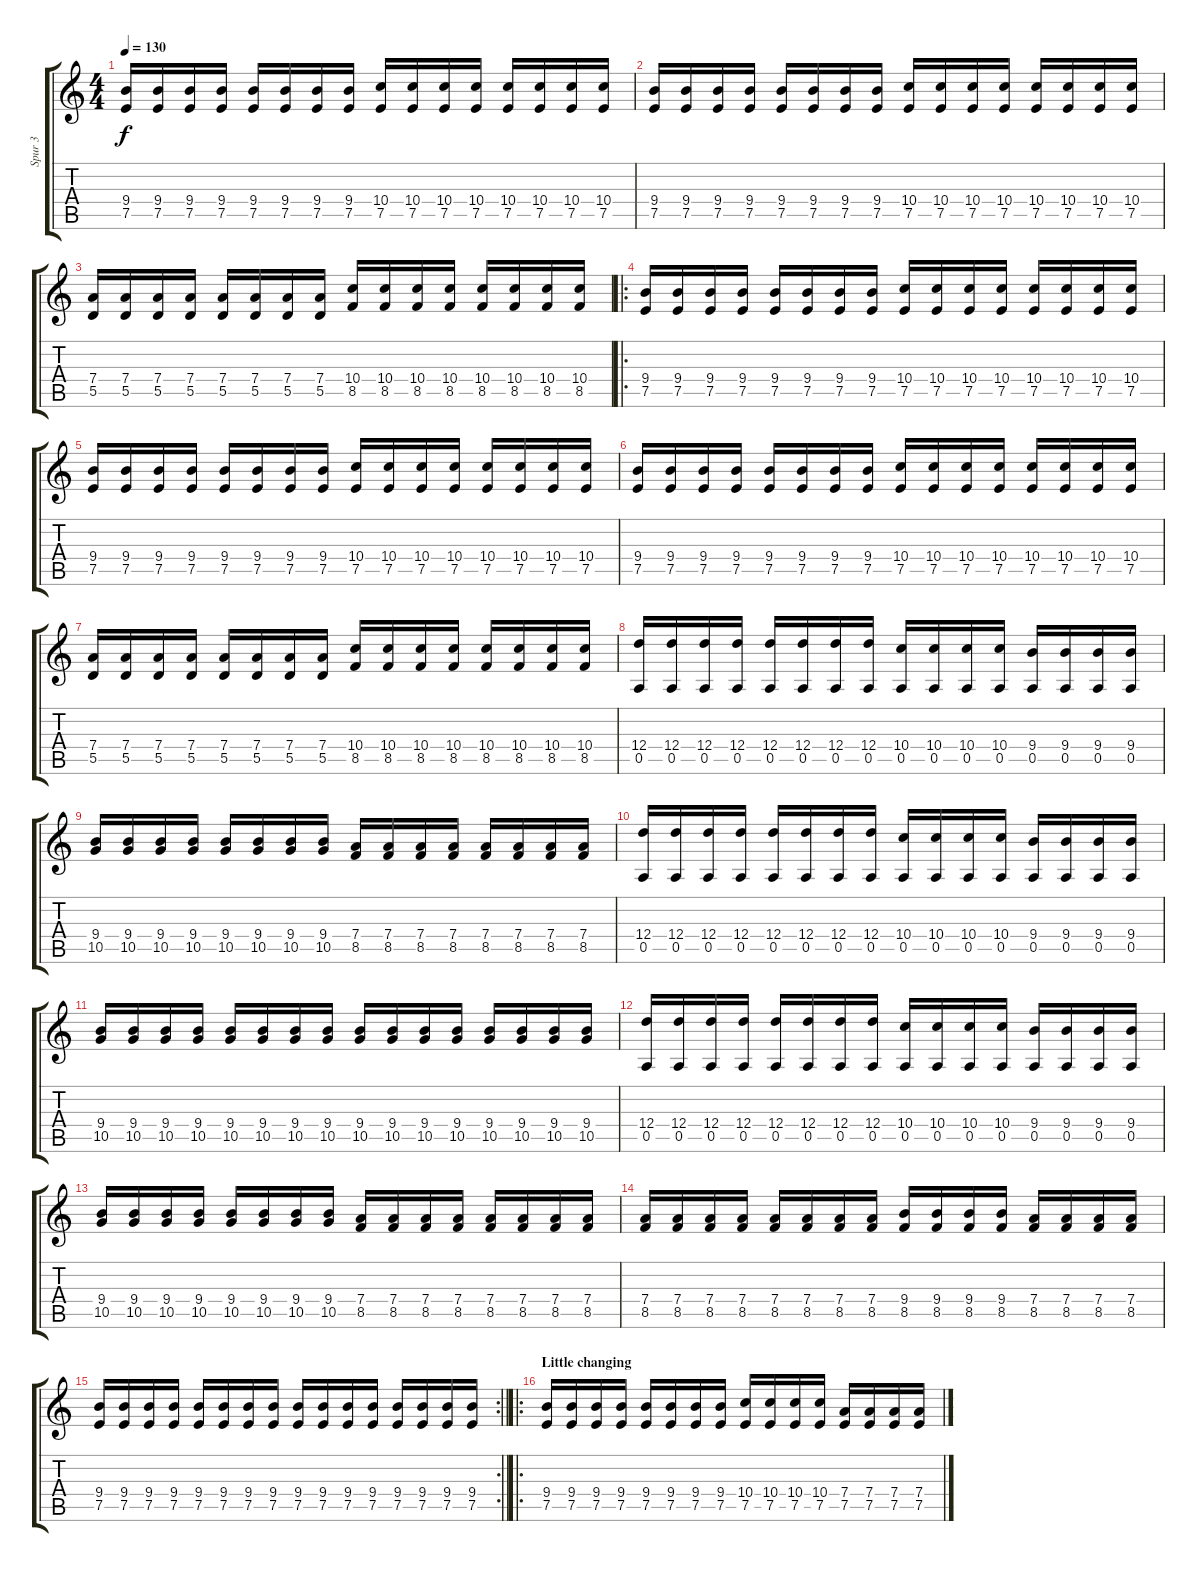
\track ("Spur 3" "Spur 3") {instrument distortionguitar}
\staff {score tabs}
\tuning (E4 B3 G3 D3 A2 E2) {hide}
\ts (4 4)
\tempo 130
\clef g2
\ks c
(9.4 7.5).16{dy f} (9.4 7.5).16 (9.4 7.5).16 (9.4 7.5).16 (9.4 7.5).16 (9.4 7.5).16 (9.4 7.5).16 (9.4 7.5).16 (10.4 7.5).16 (10.4 7.5).16 (10.4 7.5).16 (10.4 7.5).16 (10.4 7.5).16 (10.4 7.5).16 (10.4 7.5).16 (10.4 7.5).16 |
(9.4 7.5).16 (9.4 7.5).16 (9.4 7.5).16 (9.4 7.5).16 (9.4 7.5).16 (9.4 7.5).16 (9.4 7.5).16 (9.4 7.5).16 (10.4 7.5).16 (10.4 7.5).16 (10.4 7.5).16 (10.4 7.5).16 (10.4 7.5).16 (10.4 7.5).16 (10.4 7.5).16 (10.4 7.5).16 |
(7.4 5.5).16 (7.4 5.5).16 (7.4 5.5).16 (7.4 5.5).16 (7.4 5.5).16 (7.4 5.5).16 (7.4 5.5).16 (7.4 5.5).16 (10.4 8.5).16 (10.4 8.5).16 (10.4 8.5).16 (10.4 8.5).16 (10.4 8.5).16 (10.4 8.5).16 (10.4 8.5).16 (10.4 8.5).16 |
\ro
(9.4 7.5).16 (9.4 7.5).16 (9.4 7.5).16 (9.4 7.5).16 (9.4 7.5).16 (9.4 7.5).16 (9.4 7.5).16 (9.4 7.5).16 (10.4 7.5).16 (10.4 7.5).16 (10.4 7.5).16 (10.4 7.5).16 (10.4 7.5).16 (10.4 7.5).16 (10.4 7.5).16 (10.4 7.5).16 |
(9.4 7.5).16 (9.4 7.5).16 (9.4 7.5).16 (9.4 7.5).16 (9.4 7.5).16 (9.4 7.5).16 (9.4 7.5).16 (9.4 7.5).16 (10.4 7.5).16 (10.4 7.5).16 (10.4 7.5).16 (10.4 7.5).16 (10.4 7.5).16 (10.4 7.5).16 (10.4 7.5).16 (10.4 7.5).16 |
(9.4 7.5).16 (9.4 7.5).16 (9.4 7.5).16 (9.4 7.5).16 (9.4 7.5).16 (9.4 7.5).16 (9.4 7.5).16 (9.4 7.5).16 (10.4 7.5).16 (10.4 7.5).16 (10.4 7.5).16 (10.4 7.5).16 (10.4 7.5).16 (10.4 7.5).16 (10.4 7.5).16 (10.4 7.5).16 |
(7.4 5.5).16 (7.4 5.5).16 (7.4 5.5).16 (7.4 5.5).16 (7.4 5.5).16 (7.4 5.5).16 (7.4 5.5).16 (7.4 5.5).16 (10.4 8.5).16 (10.4 8.5).16 (10.4 8.5).16 (10.4 8.5).16 (10.4 8.5).16 (10.4 8.5).16 (10.4 8.5).16 (10.4 8.5).16 |
(12.4 0.5).16 (12.4 0.5).16 (12.4 0.5).16 (12.4 0.5).16 (12.4 0.5).16 (12.4 0.5).16 (12.4 0.5).16 (12.4 0.5).16 (10.4 0.5).16 (10.4 0.5).16 (10.4 0.5).16 (10.4 0.5).16 (9.4 0.5).16 (9.4 0.5).16 (9.4 0.5).16 (9.4 0.5).16 |
(9.4 10.5).16 (9.4 10.5).16 (9.4 10.5).16 (9.4 10.5).16 (9.4 10.5).16 (9.4 10.5).16 (9.4 10.5).16 (9.4 10.5).16 (7.4 8.5).16 (7.4 8.5).16 (7.4 8.5).16 (7.4 8.5).16 (7.4 8.5).16 (7.4 8.5).16 (7.4 8.5).16 (7.4 8.5).16 |
(12.4 0.5).16 (12.4 0.5).16 (12.4 0.5).16 (12.4 0.5).16 (12.4 0.5).16 (12.4 0.5).16 (12.4 0.5).16 (12.4 0.5).16 (10.4 0.5).16 (10.4 0.5).16 (10.4 0.5).16 (10.4 0.5).16 (9.4 0.5).16 (9.4 0.5).16 (9.4 0.5).16 (9.4 0.5).16 |
(9.4 10.5).16 (9.4 10.5).16 (9.4 10.5).16 (9.4 10.5).16 (9.4 10.5).16 (9.4 10.5).16 (9.4 10.5).16 (9.4 10.5).16 (9.4 10.5).16 (9.4 10.5).16 (9.4 10.5).16 (9.4 10.5).16 (9.4 10.5).16 (9.4 10.5).16 (9.4 10.5).16 (9.4 10.5).16 |
(12.4 0.5).16 (12.4 0.5).16 (12.4 0.5).16 (12.4 0.5).16 (12.4 0.5).16 (12.4 0.5).16 (12.4 0.5).16 (12.4 0.5).16 (10.4 0.5).16 (10.4 0.5).16 (10.4 0.5).16 (10.4 0.5).16 (9.4 0.5).16 (9.4 0.5).16 (9.4 0.5).16 (9.4 0.5).16 |
(9.4 10.5).16 (9.4 10.5).16 (9.4 10.5).16 (9.4 10.5).16 (9.4 10.5).16 (9.4 10.5).16 (9.4 10.5).16 (9.4 10.5).16 (7.4 8.5).16 (7.4 8.5).16 (7.4 8.5).16 (7.4 8.5).16 (7.4 8.5).16 (7.4 8.5).16 (7.4 8.5).16 (7.4 8.5).16 |
(7.4 8.5).16 (7.4 8.5).16 (7.4 8.5).16 (7.4 8.5).16 (7.4 8.5).16 (7.4 8.5).16 (7.4 8.5).16 (7.4 8.5).16 (9.4 8.5).16 (9.4 8.5).16 (9.4 8.5).16 (9.4 8.5).16 (7.4 8.5).16 (7.4 8.5).16 (7.4 8.5).16 (7.4 8.5).16 |
\rc 2
\barLineRight lightlight
(9.4 7.5).16 (9.4 7.5).16 (9.4 7.5).16 (9.4 7.5).16 (9.4 7.5).16 (9.4 7.5).16 (9.4 7.5).16 (9.4 7.5).16 (9.4 7.5).16 (9.4 7.5).16 (9.4 7.5).16 (9.4 7.5).16 (9.4 7.5).16 (9.4 7.5).16 (9.4 7.5).16 (9.4 7.5).16 |
\ro
\section ("" "Little changing")
(9.4 7.5).16 (9.4 7.5).16 (9.4 7.5).16 (9.4 7.5).16 (9.4 7.5).16 (9.4 7.5).16 (9.4 7.5).16 (9.4 7.5).16 (10.4 7.5).16 (10.4 7.5).16 (10.4 7.5).16 (10.4 7.5).16 (7.4 7.5).16 (7.4 7.5).16 (7.4 7.5).16 (7.4 7.5).16
